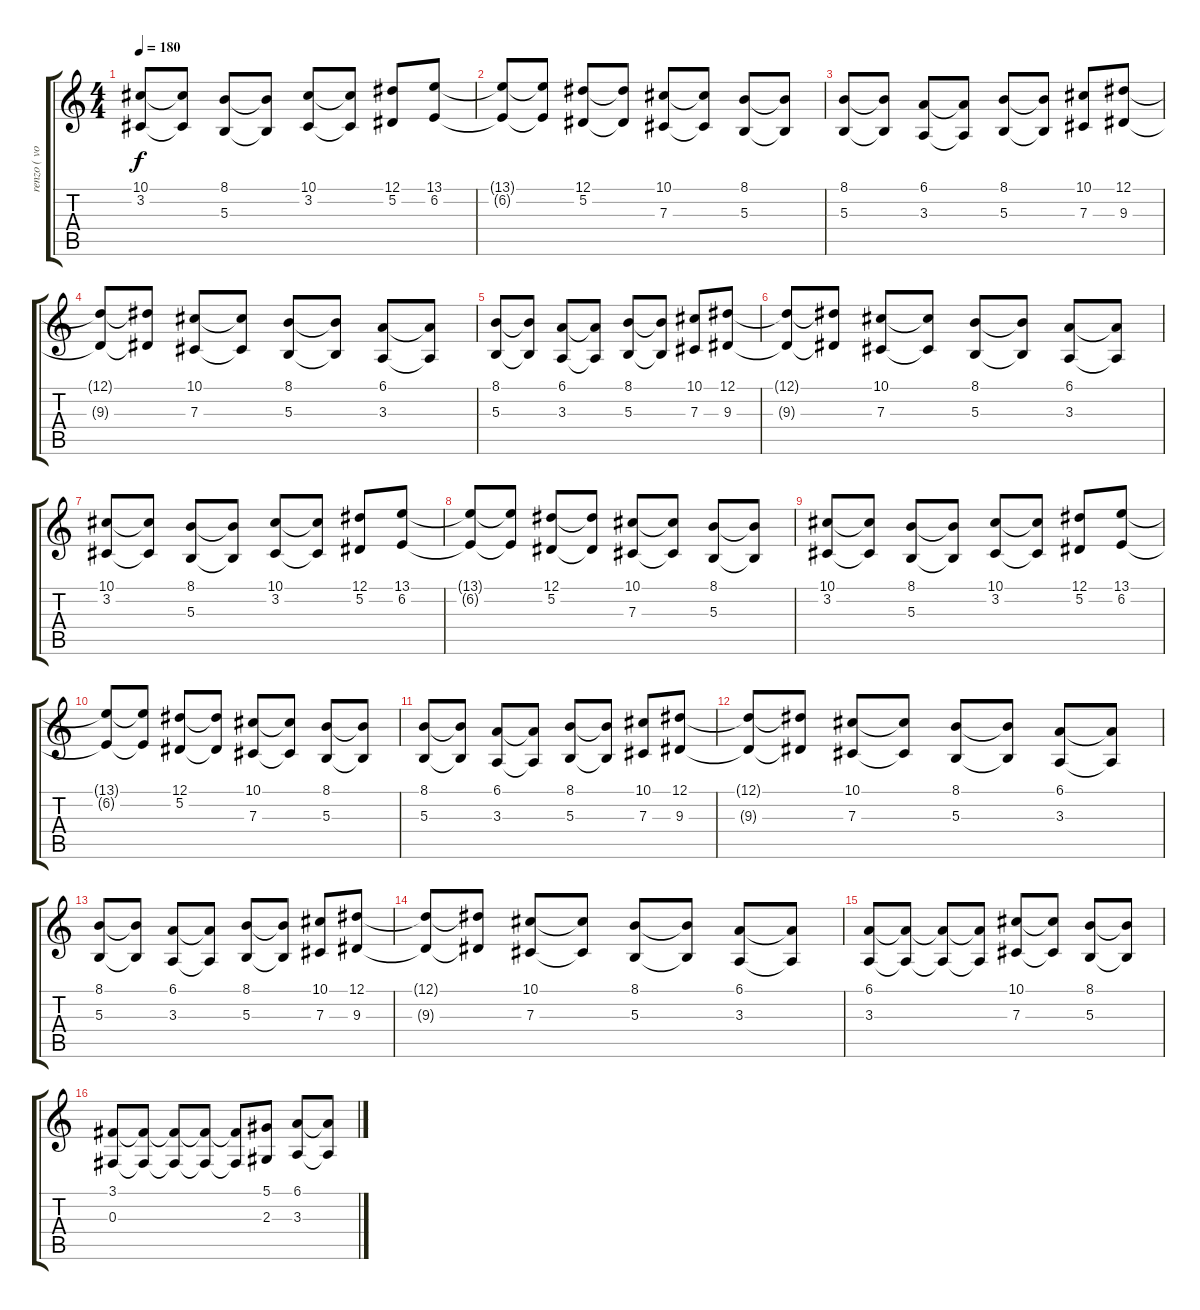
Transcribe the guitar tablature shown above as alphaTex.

\track ("renzo ( voz )" "renzo ( vo") {instrument frenchhorn}
\staff {score tabs}
\tuning (Eb4 Bb3 Gb3 Db3 Ab2 Eb2) {hide}
\ts (4 4)
\tempo 180
\clef g2
\ks c
(10.1 3.2).8{dy f} (10.1{t} 3.2{t}).8 (8.1 5.3).8 (8.1{t} 5.3{t}).8 (10.1 3.2).8 (10.1{t} 3.2{t}).8 (12.1 5.2).8 (13.1 6.2).8 |
(13.1{t} 6.2{t}).8 (13.1{t} 6.2{t}).8 (12.1 5.2).8 (12.1{t} 5.2{t}).8 (10.1 7.3).8 (10.1{t} 7.3{t}).8 (8.1 5.3).8 (8.1{t} 5.3{t}).8 |
(8.1 5.3).8 (8.1{t} 5.3{t}).8 (6.1 3.3).8 (6.1{t} 3.3{t}).8 (8.1 5.3).8 (8.1{t} 5.3{t}).8 (10.1 7.3).8 (12.1 9.3).8 |
(12.1{t} 9.3{t}).8 (12.1{t} 9.3{t}).8 (10.1 7.3).8 (10.1{t} 7.3{t}).8 (8.1 5.3).8 (8.1{t} 5.3{t}).8 (6.1 3.3).8 (6.1{t} 3.3{t}).8 |
(8.1 5.3).8 (8.1{t} 5.3{t}).8 (6.1 3.3).8 (6.1{t} 3.3{t}).8 (8.1 5.3).8 (8.1{t} 5.3{t}).8 (10.1 7.3).8 (12.1 9.3).8 |
(12.1{t} 9.3{t}).8 (12.1{t} 9.3{t}).8 (10.1 7.3).8 (10.1{t} 7.3{t}).8 (8.1 5.3).8 (8.1{t} 5.3{t}).8 (6.1 3.3).8 (6.1{t} 3.3{t}).8 |
(10.1 3.2).8 (10.1{t} 3.2{t}).8 (8.1 5.3).8 (8.1{t} 5.3{t}).8 (10.1 3.2).8 (10.1{t} 3.2{t}).8 (12.1 5.2).8 (13.1 6.2).8 |
(13.1{t} 6.2{t}).8 (13.1{t} 6.2{t}).8 (12.1 5.2).8 (12.1{t} 5.2{t}).8 (10.1 7.3).8 (10.1{t} 7.3{t}).8 (8.1 5.3).8 (8.1{t} 5.3{t}).8 |
(10.1 3.2).8 (10.1{t} 3.2{t}).8 (8.1 5.3).8 (8.1{t} 5.3{t}).8 (10.1 3.2).8 (10.1{t} 3.2{t}).8 (12.1 5.2).8 (13.1 6.2).8 |
(13.1{t} 6.2{t}).8 (13.1{t} 6.2{t}).8 (12.1 5.2).8 (12.1{t} 5.2{t}).8 (10.1 7.3).8 (10.1{t} 7.3{t}).8 (8.1 5.3).8 (8.1{t} 5.3{t}).8 |
(8.1 5.3).8 (8.1{t} 5.3{t}).8 (6.1 3.3).8 (6.1{t} 3.3{t}).8 (8.1 5.3).8 (8.1{t} 5.3{t}).8 (10.1 7.3).8 (12.1 9.3).8 |
(12.1{t} 9.3{t}).8 (12.1{t} 9.3{t}).8 (10.1 7.3).8 (10.1{t} 7.3{t}).8 (8.1 5.3).8 (8.1{t} 5.3{t}).8 (6.1 3.3).8 (6.1{t} 3.3{t}).8 |
(8.1 5.3).8 (8.1{t} 5.3{t}).8 (6.1 3.3).8 (6.1{t} 3.3{t}).8 (8.1 5.3).8 (8.1{t} 5.3{t}).8 (10.1 7.3).8 (12.1 9.3).8 |
(12.1{t} 9.3{t}).8 (12.1{t} 9.3{t}).8 (10.1 7.3).8 (10.1{t} 7.3{t}).8 (8.1 5.3).8 (8.1{t} 5.3{t}).8 (6.1 3.3).8 (6.1{t} 3.3{t}).8 |
(6.1 3.3).8 (6.1{t} 3.3{t}).8 (6.1{t} 3.3{t}).8 (6.1{t} 3.3{t}).8 (10.1 7.3).8 (10.1{t} 7.3{t}).8 (8.1 5.3).8 (8.1{t} 5.3{t}).8 |
(3.1 0.3).8 (3.1{t} 0.3{t}).8 (3.1{t} 0.3{t}).8 (3.1{t} 0.3{t}).8 (3.1{t} 0.3{t}).8 (5.1 2.3).8 (6.1 3.3).8 (6.1{t} 3.3{t}).8
